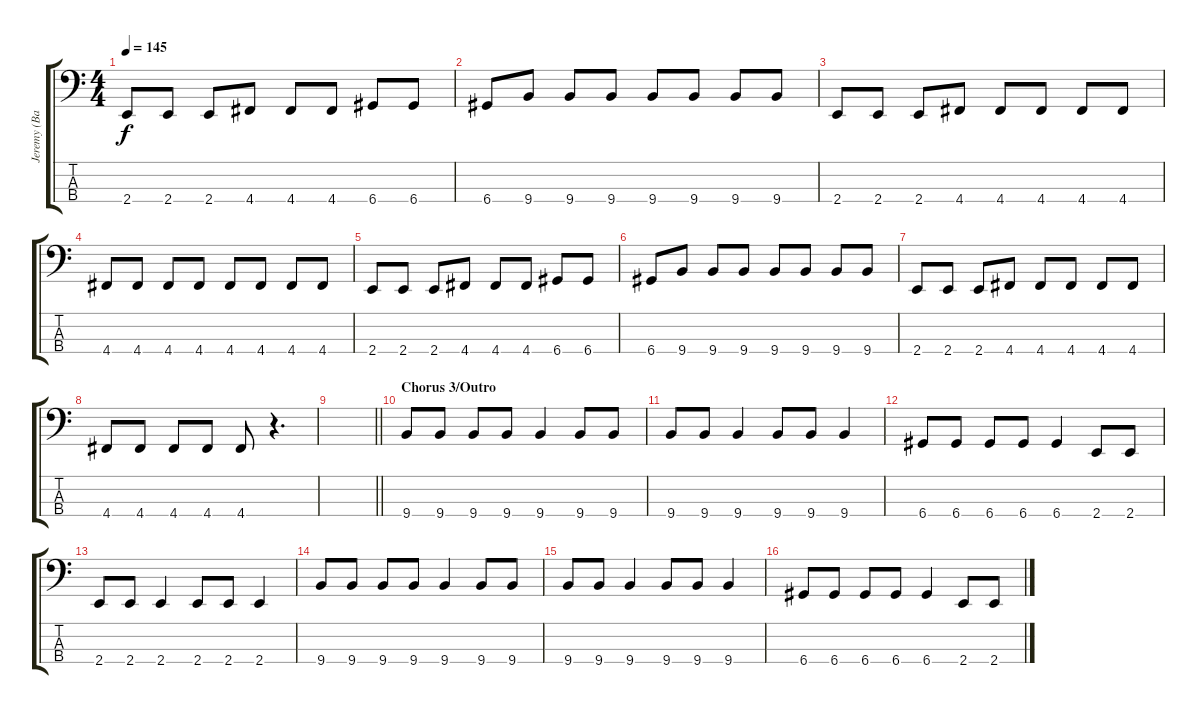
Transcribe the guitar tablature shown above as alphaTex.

\track ("Jeremy (Bass)" "Jeremy (Ba") {instrument electricbasspick}
\staff {score tabs}
\tuning (G2 D2 A1 D1) {hide}
\ts (4 4)
\tempo 145
\clef f4
\ks c
2.4.8{dy f} 2.4.8 2.4.8 4.4.8 4.4.8 4.4.8 6.4.8 6.4.8 |
6.4.8 9.4.8 9.4.8 9.4.8 9.4.8 9.4.8 9.4.8 9.4.8 |
2.4.8 2.4.8 2.4.8 4.4.8 4.4.8 4.4.8 4.4.8 4.4.8 |
4.4.8 4.4.8 4.4.8 4.4.8 4.4.8 4.4.8 4.4.8 4.4.8 |
2.4.8 2.4.8 2.4.8 4.4.8 4.4.8 4.4.8 6.4.8 6.4.8 |
6.4.8 9.4.8 9.4.8 9.4.8 9.4.8 9.4.8 9.4.8 9.4.8 |
2.4.8 2.4.8 2.4.8 4.4.8 4.4.8 4.4.8 4.4.8 4.4.8 |
4.4.8 4.4.8 4.4.8 4.4.8 4.4.8 r.4{d} |
\barLineRight lightlight
|
\section ("" "Chorus 3/Outro")
9.4.8 9.4.8 9.4.8 9.4.8 9.4.4 9.4.8 9.4.8 |
9.4.8 9.4.8 9.4.4 9.4.8 9.4.8 9.4.4 |
6.4.8 6.4.8 6.4.8 6.4.8 6.4.4 2.4.8 2.4.8 |
2.4.8 2.4.8 2.4.4 2.4.8 2.4.8 2.4.4 |
9.4.8 9.4.8 9.4.8 9.4.8 9.4.4 9.4.8 9.4.8 |
9.4.8 9.4.8 9.4.4 9.4.8 9.4.8 9.4.4 |
6.4.8 6.4.8 6.4.8 6.4.8 6.4.4 2.4.8 2.4.8
